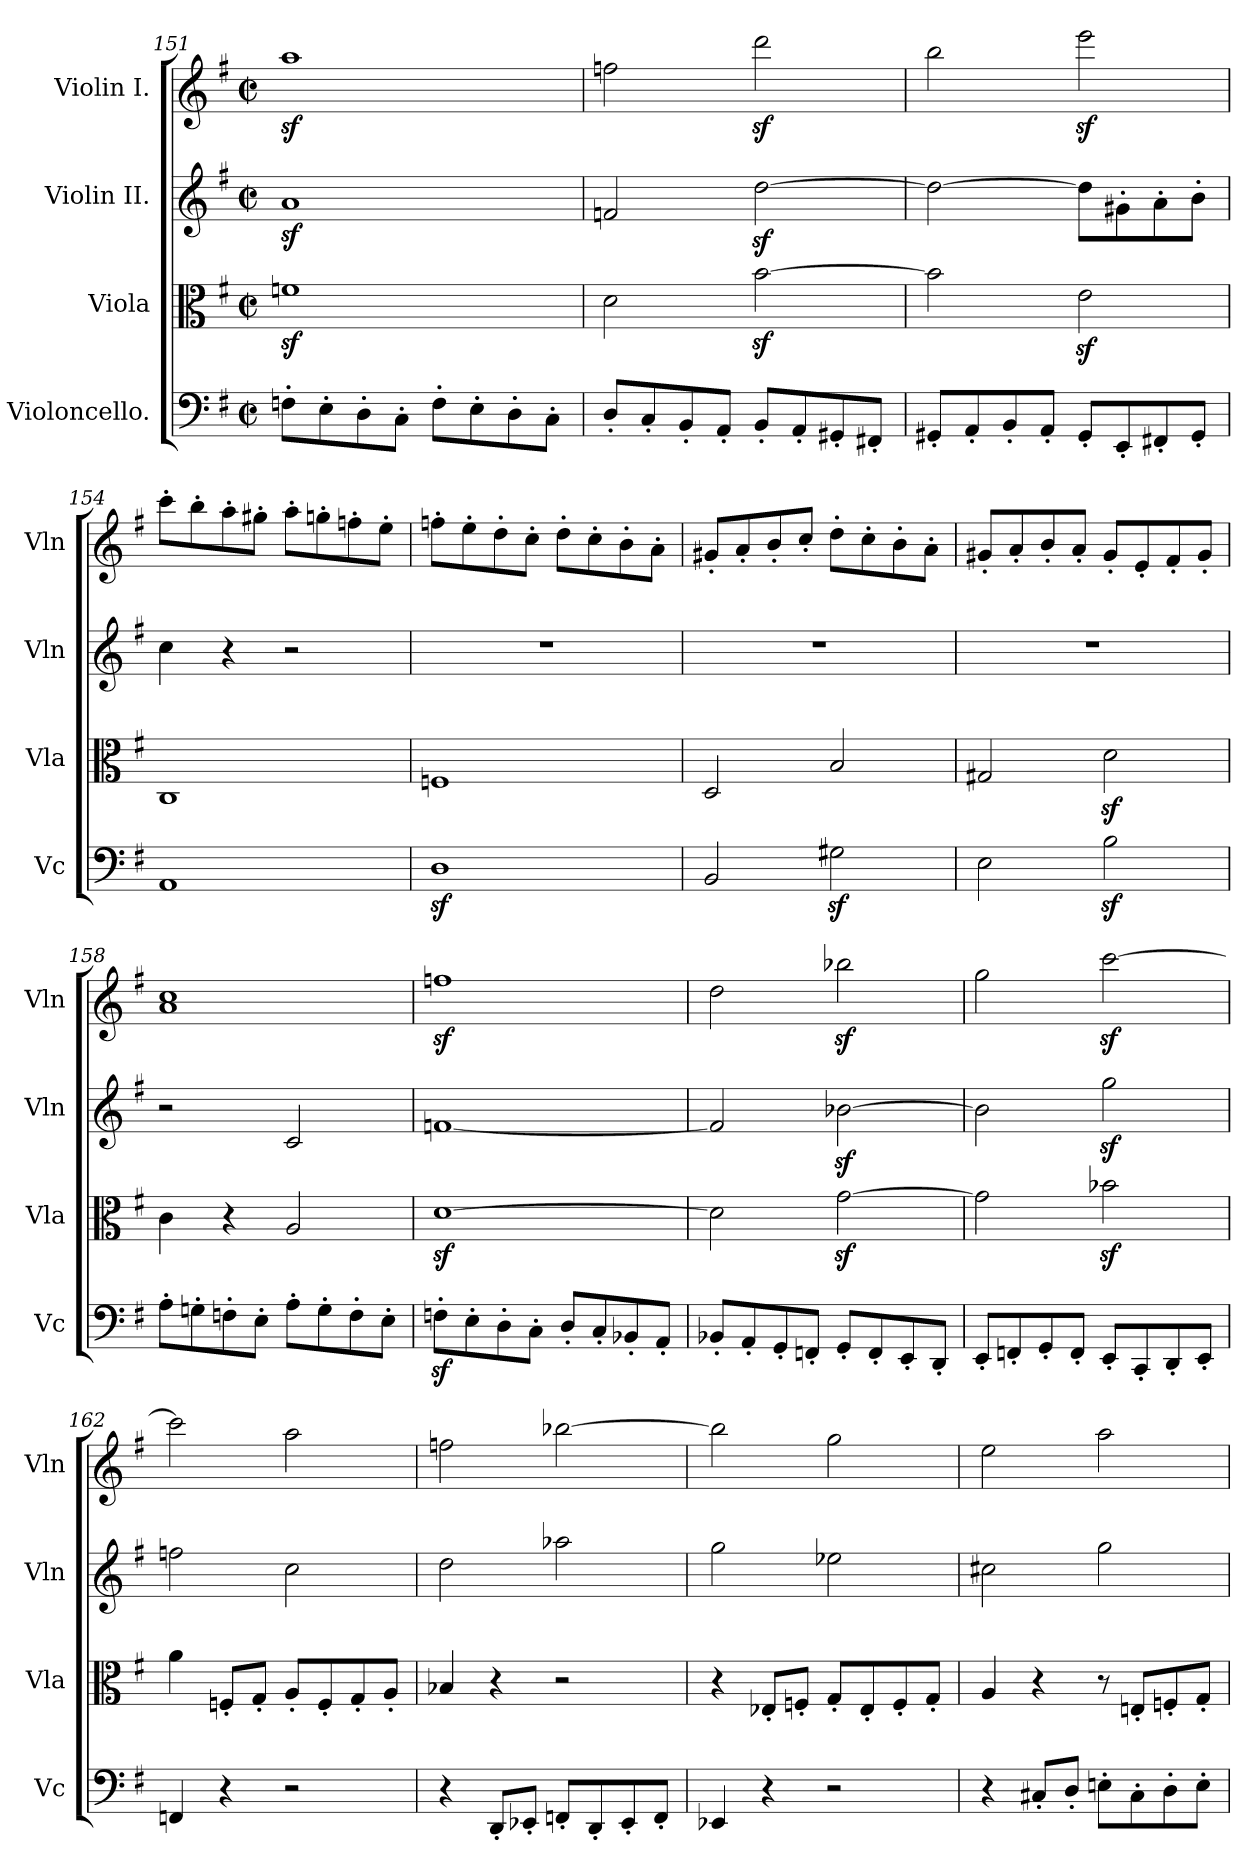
**kern	**kern	**kern	**kern
*part4	*part3	*part2	*part1
*staff4	*staff3	*staff2	*staff1
*I"Violoncello.	*I"Viola	*I"Violin II.	*I"Violin I.
*I'Vc	*I'Vla	*I'Vln	*I'Vln
*clefF4	*clefC3	*clefG2	*clefG2
*k[f#]	*k[f#]	*k[f#]	*k[f#]
*M2/2	*M2/2	*M2/2	*M2/2
*met(c|)	*met(c|)	*met(c|)	*met(c|)
=151	=151	=151	=151
8Fn'\L	1fnz>	1az<	1aaz>
8E'\	.	.	.
8D'\	.	.	.
8C'\J	.	.	.
8F'\L	.	.	.
8E'\	.	.	.
8D'\	.	.	.
8C'\J	.	.	.
=152	=152	=152	=152
8D'/L	2d\	2fn/	2ffn\
8C'/	.	.	.
8BB'/	.	.	.
8AA'/J	.	.	.
8BB'/L	[2bz>\	[2ddz>\	2dddz>\
8AA'/	.	.	.
8GG#X'/	.	.	.
8FF#X'/J	.	.	.
=153	=153	=153	=153
8GG#X'/L	2b\]	2dd\_	2bb\
8AA'/	.	.	.
8BB'/	.	.	.
8AA'/J	.	.	.
8GG#'/L	2ez>\	8dd\L]	2eeez>\
8EE'/	.	8g#X'\	.
8FF#X'/	.	8a'\	.
8GG#'/J	.	8b'\J	.
=154	=154	=154	=154
1AA	1C	4cc\	8ccc'\L
.	.	.	8bb'\
.	.	4r	8aa'\
.	.	.	8gg#X'\J
.	.	2r	8aa'\L
.	.	.	8ggn'\
.	.	.	8ffn'\
.	.	.	8ee'\J
=155	=155	=155	=155
1Dz>	1Fn	1r	8ffn'\L
.	.	.	8ee'\
.	.	.	8dd'\
.	.	.	8cc'\J
.	.	.	8dd'\L
.	.	.	8cc'\
.	.	.	8b'\
.	.	.	8a'\J
=156	=156	=156	=156
2BB/	2D/	1r	8g#X'/L
.	.	.	8a'/
.	.	.	8b'/
.	.	.	8cc'/J
2G#Xz>\	2B/	.	8dd'\L
.	.	.	8cc'\
.	.	.	8b'\
.	.	.	8a'\J
=157	=157	=157	=157
2E\	2G#X/	1r	8g#X'/L
.	.	.	8a'/
.	.	.	8b'/
.	.	.	8a'/J
2Bz<\	2dz<\	.	8g#'/L
.	.	.	8e'/
.	.	.	8f#'/
.	.	.	8g#'/J
=158	=158	=158	=158
8A'\L	4c\	2r	1a 1cc
8Gn'\	.	.	.
8Fn'\	4r	.	.
8E'\J	.	.	.
8A'\L	2A/	2c/	.
8G'\	.	.	.
8F'\	.	.	.
8E'\J	.	.	.
=159	=159	=159	=159
8Fnz>'\L	[1dz>	[1fn	1ffnz>
8E'\	.	.	.
8D'\	.	.	.
8C'\J	.	.	.
8D'/L	.	.	.
8C'/	.	.	.
8BB-X'/	.	.	.
8AA'/J	.	.	.
=160	=160	=160	=160
8BB-X'/L	2d\]	2f/]	2dd\
8AA'/	.	.	.
8GG'/	.	.	.
8FFn'/J	.	.	.
8GG'/L	[2gz>\	[2b-Xz>\	2bb-Xz>\
8FF'/	.	.	.
8EE'/	.	.	.
8DD'/J	.	.	.
=161	=161	=161	=161
8EE'/L	2g\]	2b-\]	2gg\
8FFn'/	.	.	.
8GG'/	.	.	.
8FF'/J	.	.	.
8EE'/L	2b-Xz>\	2ggz>\	[2cccz>\
8CC'/	.	.	.
8DD'/	.	.	.
8EE'/J	.	.	.
=162	=162	=162	=162
4FFn/	4a\	2ffn\	2ccc\]
4r	8Fn'/L	.	.
.	8G'/J	.	.
2r	8A'/L	2cc\	2aa\
.	8F'/	.	.
.	8G'/	.	.
.	8A'/J	.	.
=163	=163	=163	=163
4r	4B-X/	2dd\	2ffn\
8DD'/L	4r	.	.
8EE-X'/J	.	.	.
8FFn'/L	2r	2aa-X\	[2bb-X\
8DD'/	.	.	.
8EE-'/	.	.	.
8FF'/J	.	.	.
=164	=164	=164	=164
4EE-X/	4r	2gg\	2bb-\]
4r	8E-X'/L	.	.
.	8Fn'/J	.	.
2r	8G'/L	2ee-X\	2gg\
.	8E-'/	.	.
.	8F'/	.	.
.	8G'/J	.	.
=165	=165	=165	=165
4r	4A/	2cc#X\	2ee\
8C#X'/L	4r	.	.
8D'/J	.	.	.
8En'\L	8r	2gg\	2aa\
8C#'\	8En'/L	.	.
8D'\	8Fn'/	.	.
8E'\J	8G'/J	.	.
=	=	=	=
*-	*-	*-	*-
